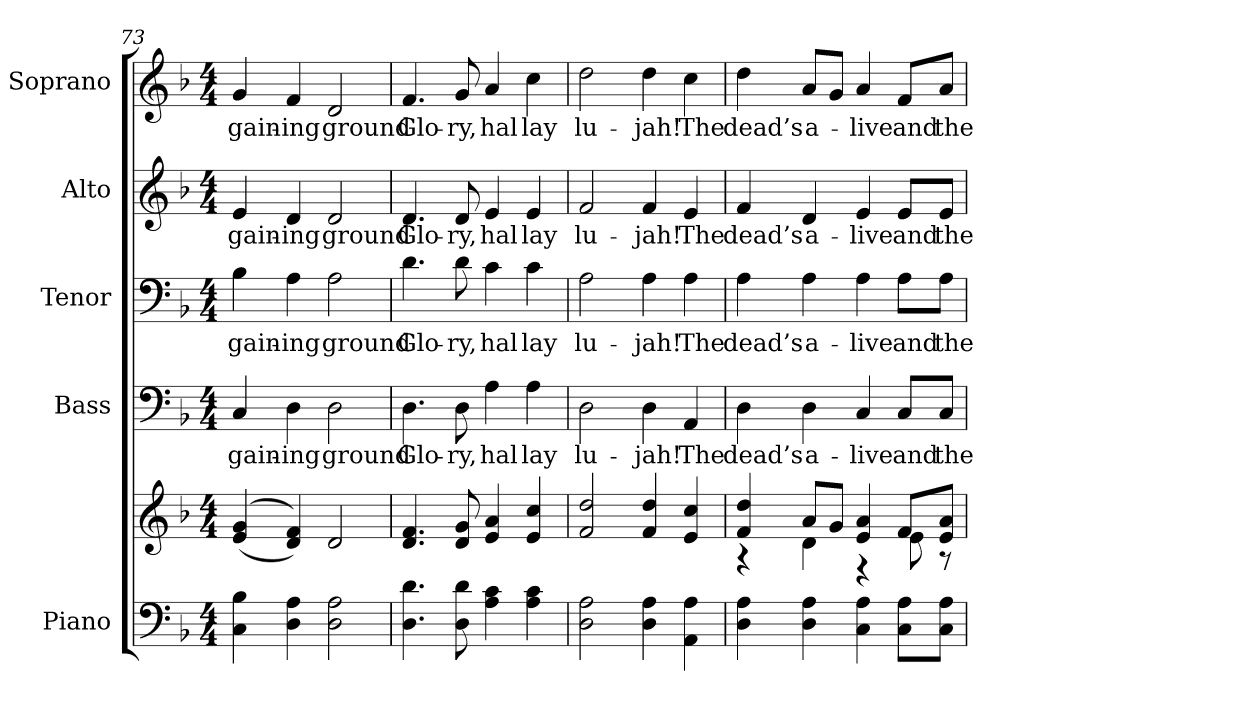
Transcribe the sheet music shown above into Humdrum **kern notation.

**kern	**kern	**kern	**text	**kern	**text	**kern	**text	**kern	**text
*part5	*part5	*part4	*part4	*part3	*part3	*part2	*part2	*part1	*part1
*staff6	*staff5	*staff4	*staff4	*staff3	*staff3	*staff2	*staff2	*staff1	*staff1
*I"Piano	*	*I"Bass	*	*I"Tenor	*	*I"Alto	*	*I"Soprano	*
*I'Pno.	*	*I'B.	*	*I'T.	*	*I'A.	*	*I'S.	*
!!LO:PB:g=z
*clefF4	*clefG2	*clefF4	*	*clefF4	*	*clefG2	*	*clefG2	*
*k[b-]	*k[b-]	*k[b-]	*	*k[b-]	*	*k[b-]	*	*k[b-]	*
*d:	*d:	*d:	*	*d:	*	*d:	*	*d:	*
*M4/4	*M4/4	*M4/4	*	*M4/4	*	*M4/4	*	*M4/4	*
=73	=73	=73	=73	=73	=73	=73	=73	=73	=73
!	!	!	!LO:LY:b:color=#000000	!	!	!	!	!	!
!	!	!	!	!	!LO:LY:b:color=#000000	!	!	!	!
!	!	!	!	!	!	!	!LO:LY:b:color=#000000	!	!
!	!	!	!	!	!	!	!	!	!LO:LY:b:color=#000000
4Ci\ 4B-i	((4ei/ 4gi	4Ci/	gain-	4B-i\	gain-	4ei/	gain-	4gi/	gain-
!	!	!	!LO:LY:b:color=#000000	!	!	!	!	!	!
!	!	!	!	!	!LO:LY:b:color=#000000	!	!	!	!
!	!	!	!	!	!	!	!LO:LY:b:color=#000000	!	!
!	!	!	!	!	!	!	!	!	!LO:LY:b:color=#000000
4Di\ 4Ai	4di/ 4fi))	4Di\	-ing	4Ai\	-ing	4di/	-ing	4fi/	-ing
!	!	!	!LO:LY:b:color=#000000	!	!	!	!	!	!
!	!	!	!	!	!LO:LY:b:color=#000000	!	!	!	!
!	!	!	!	!	!	!	!LO:LY:b:color=#000000	!	!
!	!	!	!	!	!	!	!	!	!LO:LY:b:color=#000000
2Di\ 2Ai	2di/	2Di\	ground	2Ai\	ground	2di/	ground	2di/	ground
=74	=74	=74	=74	=74	=74	=74	=74	=74	=74
!	!	!	!LO:LY:b:color=#000000	!	!	!	!	!	!
!	!	!	!	!	!LO:LY:b:color=#000000	!	!	!	!
!	!	!	!	!	!	!	!LO:LY:b:color=#000000	!	!
!	!	!	!	!	!	!	!	!	!LO:LY:b:color=#000000
4.Di\ 4.di	4.di/ 4.fi	4.Di\	Glo-	4.di\	Glo-	4.di/	Glo-	4.fi/	Glo-
!	!	!	!LO:LY:b:color=#000000	!	!	!	!	!	!
!	!	!	!	!	!LO:LY:b:color=#000000	!	!	!	!
!	!	!	!	!	!	!	!LO:LY:b:color=#000000	!	!
!	!	!	!	!	!	!	!	!	!LO:LY:b:color=#000000
8Di\ 8di	8di/ 8gi	8Di\	-ry,	8di\	-ry,	8di/	-ry,	8gi/	-ry,
!	!	!	!LO:LY:b:color=#000000	!	!	!	!	!	!
!	!	!	!	!	!LO:LY:b:color=#000000	!	!	!	!
!	!	!	!	!	!	!	!LO:LY:b:color=#000000	!	!
!	!	!	!	!	!	!	!	!	!LO:LY:b:color=#000000
4Ai\ 4ci	4ei/ 4ai	4Ai\	hal	4ci\	hal	4ei/	hal	4ai/	hal
!	!	!	!LO:LY:b:color=#000000	!	!	!	!	!	!
!	!	!	!	!	!LO:LY:b:color=#000000	!	!	!	!
!	!	!	!	!	!	!	!LO:LY:b:color=#000000	!	!
!	!	!	!	!	!	!	!	!	!LO:LY:b:color=#000000
4Ai\ 4ci	4ei/ 4cci	4Ai\	lay	4ci\	lay	4ei/	lay	4cci\	lay
=75	=75	=75	=75	=75	=75	=75	=75	=75	=75
!	!	!	!LO:LY:b:color=#000000	!	!	!	!	!	!
!	!	!	!	!	!LO:LY:b:color=#000000	!	!	!	!
!	!	!	!	!	!	!	!LO:LY:b:color=#000000	!	!
!	!	!	!	!	!	!	!	!	!LO:LY:b:color=#000000
2Di\ 2Ai	2fi/ 2ddi	2Di\	lu-	2Ai\	lu-	2fi/	lu-	2ddi\	lu-
!	!	!	!LO:LY:b:color=#000000	!	!	!	!	!	!
!	!	!	!	!	!LO:LY:b:color=#000000	!	!	!	!
!	!	!	!	!	!	!	!LO:LY:b:color=#000000	!	!
!	!	!	!	!	!	!	!	!	!LO:LY:b:color=#000000
4Di\ 4Ai	4fi/ 4ddi	4Di\	-jah!	4Ai\	-jah!	4fi/	-jah!	4ddi\	-jah!
!	!	!	!LO:LY:b:color=#000000	!	!	!	!	!	!
!	!	!	!	!	!LO:LY:b:color=#000000	!	!	!	!
!	!	!	!	!	!	!	!LO:LY:b:color=#000000	!	!
!	!	!	!	!	!	!	!	!	!LO:LY:b:color=#000000
4AAi\ 4Ai	4ei/ 4cci	4AAi/	The	4Ai\	The	4ei/	The	4cci\	The
!!LO:PB:g=z
=76	=76	=76	=76	=76	=76	=76	=76	=76	=76
*	*^	*	*	*	*	*	*	*	*
!	!	!	!	!LO:LY:b:color=#000000	!	!	!	!	!	!
!	!	!	!	!	!	!LO:LY:b:color=#000000	!	!	!	!
!	!	!	!	!	!	!	!	!LO:LY:b:color=#000000	!	!
!	!	!	!	!	!	!	!	!	!	!LO:LY:b:color=#000000
4Di\ 4Ai	4fi/ 4ddi	4r	4Di\	dead’s	4Ai\	dead’s	4fi/	dead’s	4ddi\	dead’s
!	!	!	!	!LO:LY:b:color=#000000	!	!	!	!	!	!
!	!	!	!	!	!	!LO:LY:b:color=#000000	!	!	!	!
!	!	!	!	!	!	!	!	!LO:LY:b:color=#000000	!	!
!	!	!	!	!	!	!	!	!	!	!LO:LY:b:color=#000000
4Di\ 4Ai	8ai/L	4di\	4Di\	a-	4Ai\	a-	4di/	a-	8ai/L	a-
.	8gi/J	.	.	.	.	.	.	.	8gi/J	.
!	!	!	!	!LO:LY:b:color=#000000	!	!	!	!	!	!
!	!	!	!	!	!	!LO:LY:b:color=#000000	!	!	!	!
!	!	!	!	!	!	!	!	!LO:LY:b:color=#000000	!	!
!	!	!	!	!	!	!	!	!	!	!LO:LY:b:color=#000000
4Ci\ 4Ai	4ei/ 4ai	4r	4Ci/	-live	4Ai\	-live	4ei/	-live	4ai/	-live
!	!	!	!	!LO:LY:b:color=#000000	!	!	!	!	!	!
!	!	!	!	!	!	!LO:LY:b:color=#000000	!	!	!	!
!	!	!	!	!	!	!	!	!LO:LY:b:color=#000000	!	!
!	!	!	!	!	!	!	!	!	!	!LO:LY:b:color=#000000
8Ci\ 8AiL	8fi/L	8ei\	8Ci/L	and	8Ai\L	and	8ei/L	and	8fi/L	and
!	!	!	!	!LO:LY:b:color=#000000	!	!	!	!	!	!
!	!	!	!	!	!	!LO:LY:b:color=#000000	!	!	!	!
!	!	!	!	!	!	!	!	!LO:LY:b:color=#000000	!	!
!	!	!	!	!	!	!	!	!	!	!LO:LY:b:color=#000000
8Ci\ 8AiJ	8ei/ 8aiJ	8r	8Ci/J	the	8Ai\J	the	8ei/J	the	8ai/J	the
*	*v	*v	*	*	*	*	*	*	*	*
=	=	=	=	=	=	=	=	=	=
*-	*-	*-	*-	*-	*-	*-	*-	*-	*-
